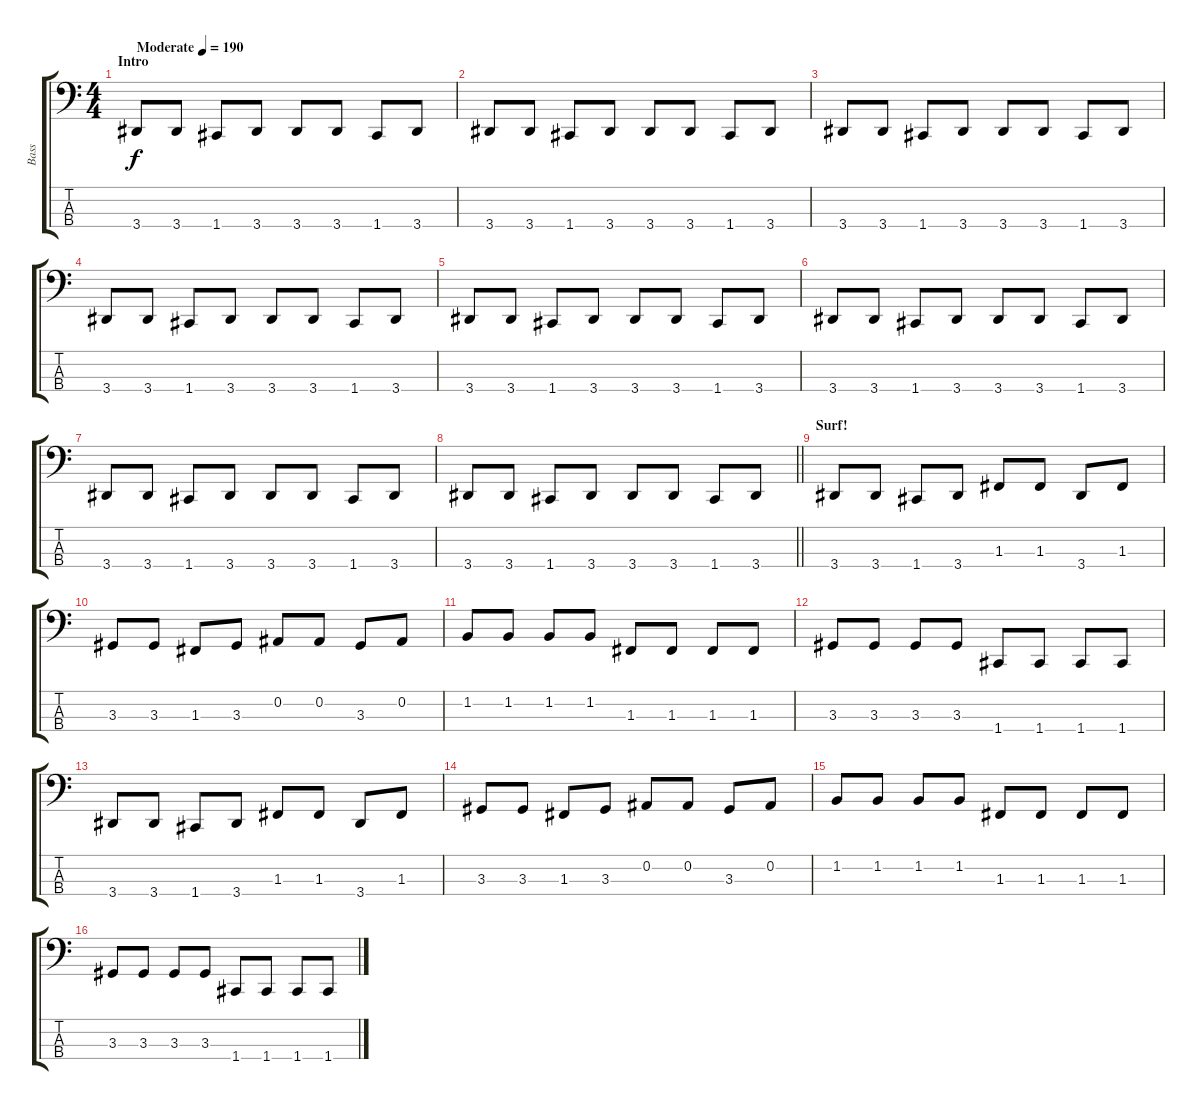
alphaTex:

\track ("Bass" "Bass") {instrument electricbasspick}
\staff {score tabs}
\tuning (Eb2 Bb1 F1 C1) {hide}
\ts (4 4)
\section ("" "Intro")
\tempo (190 "Moderate")
\clef f4
\ks c
3.4.8{dy f instrument electricbasspick} 3.4.8 1.4.8 3.4.8 3.4.8 3.4.8 1.4.8 3.4.8 |
3.4.8 3.4.8 1.4.8 3.4.8 3.4.8 3.4.8 1.4.8 3.4.8 |
3.4.8 3.4.8 1.4.8 3.4.8 3.4.8 3.4.8 1.4.8 3.4.8 |
3.4.8 3.4.8 1.4.8 3.4.8 3.4.8 3.4.8 1.4.8 3.4.8 |
3.4.8 3.4.8 1.4.8 3.4.8 3.4.8 3.4.8 1.4.8 3.4.8 |
3.4.8 3.4.8 1.4.8 3.4.8 3.4.8 3.4.8 1.4.8 3.4.8 |
3.4.8 3.4.8 1.4.8 3.4.8 3.4.8 3.4.8 1.4.8 3.4.8 |
\barLineRight lightlight
3.4.8 3.4.8 1.4.8 3.4.8 3.4.8 3.4.8 1.4.8 3.4.8 |
\section ("" "Surf!")
3.4.8 3.4.8 1.4.8 3.4.8 1.3.8 1.3.8 3.4.8 1.3.8 |
3.3.8 3.3.8 1.3.8 3.3.8 0.2.8 0.2.8 3.3.8 0.2.8 |
1.2.8 1.2.8 1.2.8 1.2.8 1.3.8 1.3.8 1.3.8 1.3.8 |
3.3.8 3.3.8 3.3.8 3.3.8 1.4.8 1.4.8 1.4.8 1.4.8 |
3.4.8 3.4.8 1.4.8 3.4.8 1.3.8 1.3.8 3.4.8 1.3.8 |
3.3.8 3.3.8 1.3.8 3.3.8 0.2.8 0.2.8 3.3.8 0.2.8 |
1.2.8 1.2.8 1.2.8 1.2.8 1.3.8 1.3.8 1.3.8 1.3.8 |
3.3.8 3.3.8 3.3.8 3.3.8 1.4.8 1.4.8 1.4.8 1.4.8
